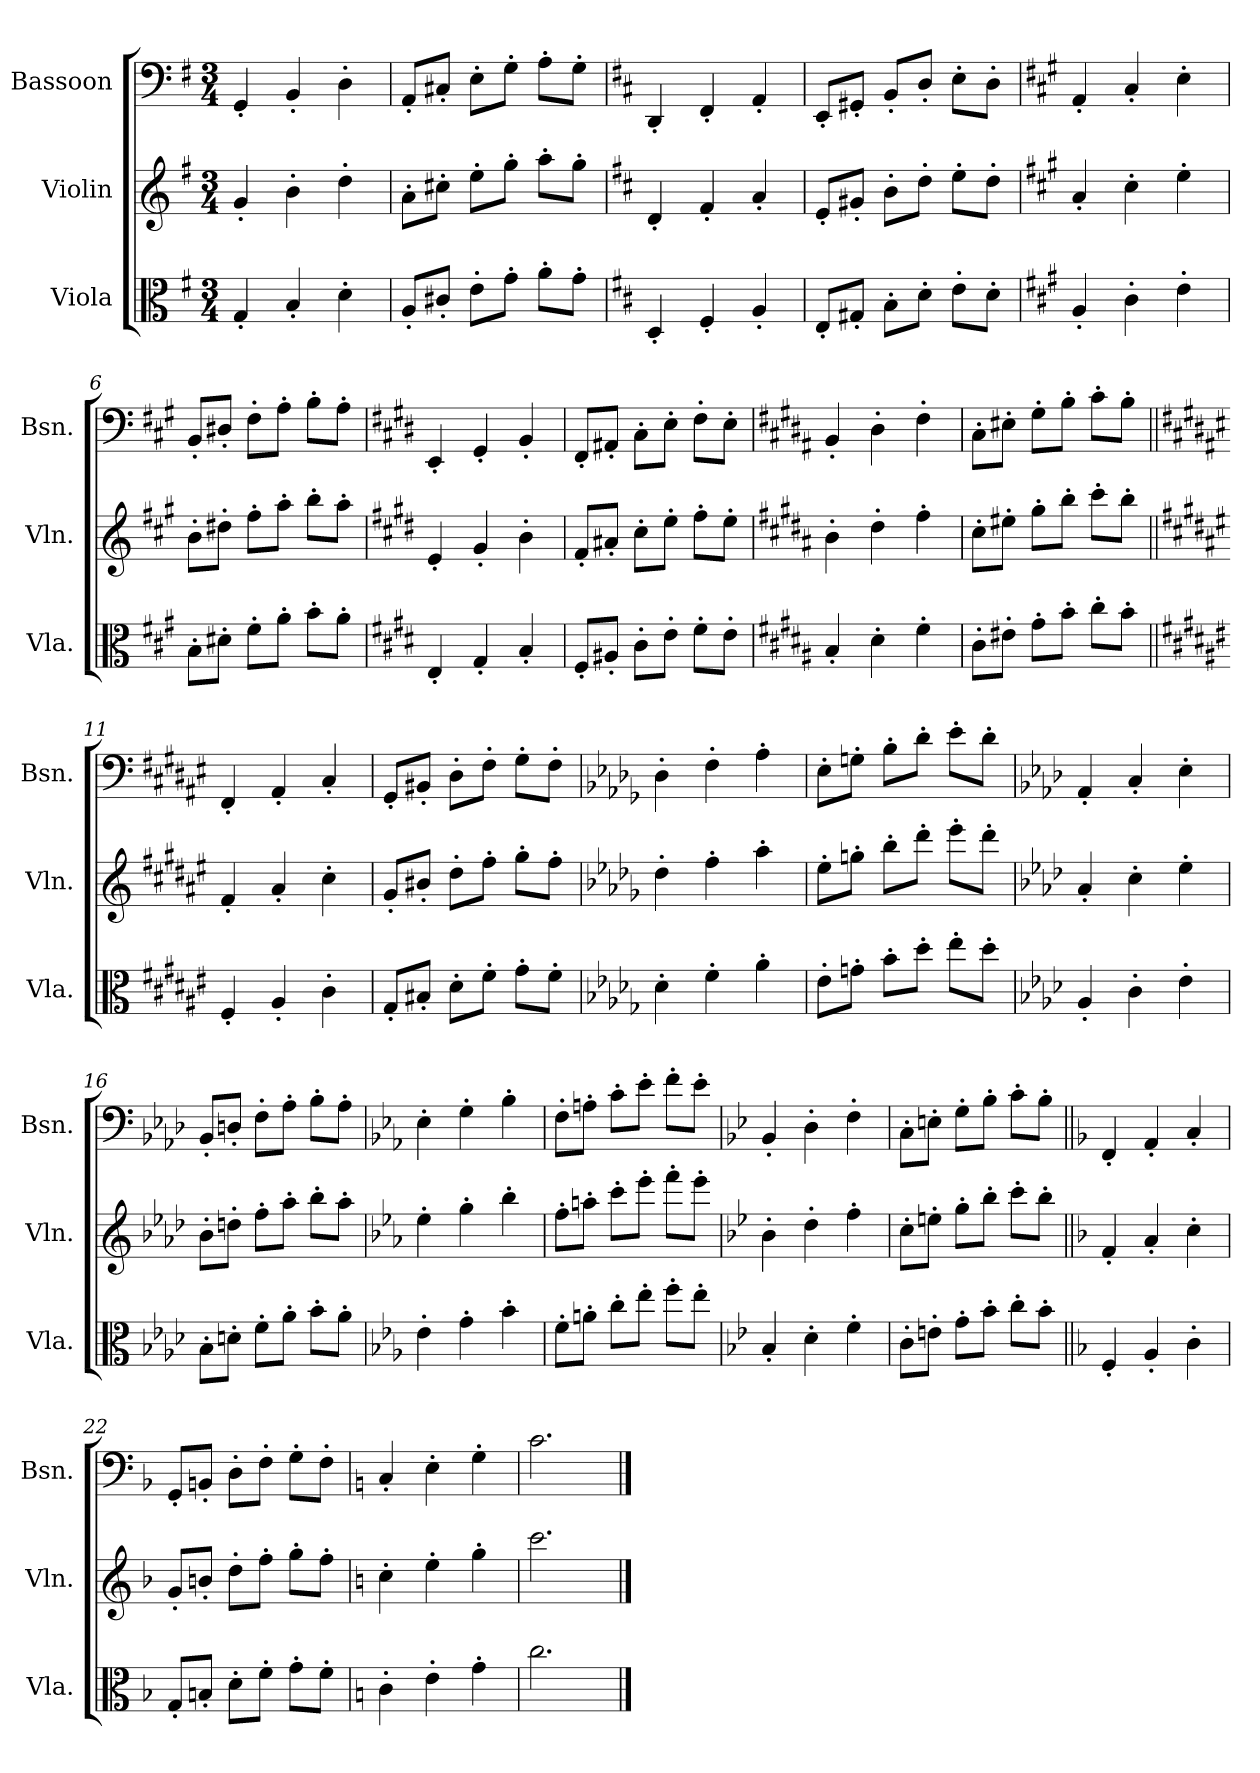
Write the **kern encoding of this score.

**kern	**kern	**kern
*part3	*part2	*part1
*staff3	*staff2	*staff1
*I"Viola	*I"Violin	*I"Bassoon
*I'Vla.	*I'Vln.	*I'Bsn.
*clefC3	*clefG2	*clefF4
*k[f#]	*k[f#]	*k[f#]
*M3/4	*M3/4	*M3/4
=1	=1	=1
4G'/	4g'/	4GG'/
4B'/	4b'\	4BB'/
4d'\	4dd'\	4D'\
=2	=2	=2
8A'/L	8a'\L	8AA'/L
8c#X'/J	8cc#X'\J	8C#X'/J
8e'\L	8ee'\L	8E'\L
8g'\J	8gg'\J	8G'\J
8a'\L	8aa'\L	8A'\L
8g'\J	8gg'\J	8G'\J
=3	=3	=3
*k[f#c#]	*k[f#c#]	*k[f#c#]
4D'/	4d'/	4DD'/
4F#'/	4f#'/	4FF#'/
4A'/	4a'/	4AA'/
=4	=4	=4
8E'/L	8e'/L	8EE'/L
8G#X'/J	8g#X'/J	8GG#X'/J
8B'\L	8b'\L	8BB'/L
8d'\J	8dd'\J	8D'/J
8e'\L	8ee'\L	8E'\L
8d'\J	8dd'\J	8D'\J
=5	=5	=5
*k[f#c#g#]	*k[f#c#g#]	*k[f#c#g#]
4A'/	4a'/	4AA'/
4c#'\	4cc#'\	4C#'/
4e'\	4ee'\	4E'\
!!LO:LB:g=z
=6	=6	=6
8B'\L	8b'\L	8BB'/L
8d#X'\J	8dd#X'\J	8D#X'/J
8f#'\L	8ff#'\L	8F#'\L
8a'\J	8aa'\J	8A'\J
8b'\L	8bb'\L	8B'\L
8a'\J	8aa'\J	8A'\J
=7	=7	=7
*k[f#c#g#d#]	*k[f#c#g#d#]	*k[f#c#g#d#]
4E'/	4e'/	4EE'/
4G#'/	4g#'/	4GG#'/
4B'/	4b'\	4BB'/
=8	=8	=8
8F#'/L	8f#'/L	8FF#'/L
8A#X'/J	8a#X'/J	8AA#X'/J
8c#'\L	8cc#'\L	8C#'\L
8e'\J	8ee'\J	8E'\J
8f#'\L	8ff#'\L	8F#'\L
8e'\J	8ee'\J	8E'\J
=9	=9	=9
*k[f#c#g#d#a#]	*k[f#c#g#d#a#]	*k[f#c#g#d#a#]
4B'/	4b'\	4BB'/
4d#'\	4dd#'\	4D#'\
4f#'\	4ff#'\	4F#'\
=10	=10	=10
8c#'\L	8cc#'\L	8C#'\L
8e#X'\J	8ee#X'\J	8E#X'\J
8g#'\L	8gg#'\L	8G#'\L
8b'\J	8bb'\J	8B'\J
8cc#'\L	8ccc#'\L	8c#'\L
8b'\J	8bb'\J	8B'\J
!!LO:LB:g=z
=11||	=11||	=11||
*k[f#c#g#d#a#e#]	*k[f#c#g#d#a#e#]	*k[f#c#g#d#a#e#]
4F#'/	4f#'/	4FF#'/
4A#'/	4a#'/	4AA#'/
4c#'\	4cc#'\	4C#'/
=12	=12	=12
8G#'/L	8g#'/L	8GG#'/L
8B#X'/J	8b#X'/J	8BB#X'/J
8d#'\L	8dd#'\L	8D#'\L
8f#'\J	8ff#'\J	8F#'\J
8g#'\L	8gg#'\L	8G#'\L
8f#'\J	8ff#'\J	8F#'\J
=13	=13	=13
*k[b-e-a-d-g-]	*k[b-e-a-d-g-]	*k[b-e-a-d-g-]
4d-'\	4dd-'\	4D-'\
4f'\	4ff'\	4F'\
4a-'\	4aa-'\	4A-'\
=14	=14	=14
8e-'\L	8ee-'\L	8E-'\L
8gn'\J	8ggn'\J	8Gn'\J
8b-'\L	8bb-'\L	8B-'\L
8dd-'\J	8ddd-'\J	8d-'\J
8ee-'\L	8eee-'\L	8e-'\L
8dd-'\J	8ddd-'\J	8d-'\J
=15	=15	=15
*k[b-e-a-d-]	*k[b-e-a-d-]	*k[b-e-a-d-]
4A-'/	4a-'/	4AA-'/
4c'\	4cc'\	4C'/
4e-'\	4ee-'\	4E-'\
!!LO:LB:g=z
=16	=16	=16
8B-'\L	8b-'\L	8BB-'/L
8dn'\J	8ddn'\J	8Dn'/J
8f'\L	8ff'\L	8F'\L
8a-'\J	8aa-'\J	8A-'\J
8b-'\L	8bb-'\L	8B-'\L
8a-'\J	8aa-'\J	8A-'\J
=17	=17	=17
*k[b-e-a-]	*k[b-e-a-]	*k[b-e-a-]
4e-'\	4ee-'\	4E-'\
4g'\	4gg'\	4G'\
4b-'\	4bb-'\	4B-'\
=18	=18	=18
8f'\L	8ff'\L	8F'\L
8an'\J	8aan'\J	8An'\J
8cc'\L	8ccc'\L	8c'\L
8ee-'\J	8eee-'\J	8e-'\J
8ff'\L	8fff'\L	8f'\L
8ee-'\J	8eee-'\J	8e-'\J
=19	=19	=19
*k[b-e-]	*k[b-e-]	*k[b-e-]
4B-'/	4b-'\	4BB-'/
4d'\	4dd'\	4D'\
4f'\	4ff'\	4F'\
=20	=20	=20
8c'\L	8cc'\L	8C'\L
8en'\J	8een'\J	8En'\J
8g'\L	8gg'\L	8G'\L
8b-'\J	8bb-'\J	8B-'\J
8cc'\L	8ccc'\L	8c'\L
8b-'\J	8bb-'\J	8B-'\J
!!LO:PB:g=z
=21||	=21||	=21||
*k[b-]	*k[b-]	*k[b-]
4F'/	4f'/	4FF'/
4A'/	4a'/	4AA'/
4c'\	4cc'\	4C'/
=22	=22	=22
8G'/L	8g'/L	8GG'/L
8Bn'/J	8bn'/J	8BBn'/J
8d'\L	8dd'\L	8D'\L
8f'\J	8ff'\J	8F'\J
8g'\L	8gg'\L	8G'\L
8f'\J	8ff'\J	8F'\J
=23	=23	=23
*k[]	*k[]	*k[]
4c'\	4cc'\	4C'/
4e'\	4ee'\	4E'\
4g'\	4gg'\	4G'\
=24	=24	=24
2.cc\	2.ccc\	2.c\
==	==	==
*-	*-	*-
